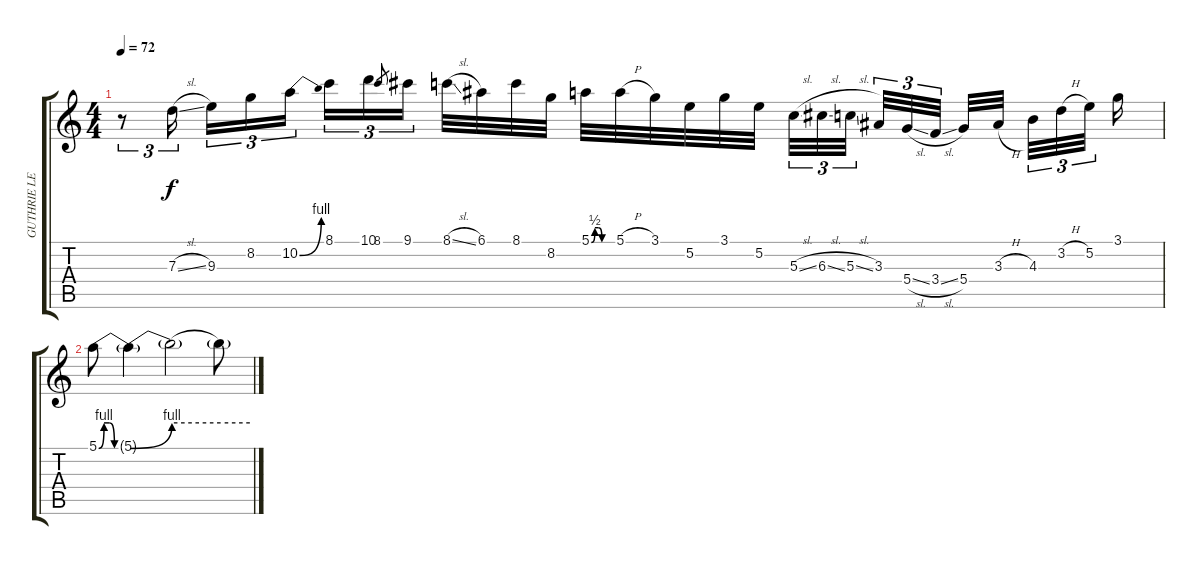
\track ("GUTHRIE LEAD" "GUTHRIE LE") {instrument electricguitarjazz}
\staff {score tabs}
\tuning (E4 B3 G3 D3 A2 E2) {hide}
\ts (4 4)
\tempo 72
\clef g2
\ks c
r.8{tu (3 2) dy f} 7.3{sl}.16{tu (3 2) beam splitsecondary} 9.3.16{tu (3 2)} 8.2.16{tu (3 2)} 10.2{be (bend 0 0 60 4)}.16{tu (3 2)} 8.1.16{tu (3 2)} 10.1.16{tu (3 2)} 8.1.8{gr} 9.1.16{tu (3 2) beam splitsecondary} 8.1{sl}.32 6.1.32 8.1.32 8.2.32 5.1{be (custom 0 0 10 2 20 2 30 0 60 0)}.32 5.1{h}.32 3.1.32 5.2.32 3.1.32 5.2.32{beam splitsecondary} 5.3{sl}.32{tu (3 2)} 6.3{sl}.32{tu (3 2)} 5.3{sl}.32{tu (3 2)} 3.3.32{tu (3 2)} 5.4{sl}.32{tu (3 2)} 3.4{sl}.32{tu (3 2) beam splitsecondary} 5.4.32 3.3{h}.32{beam splitsecondary} 4.3.32{tu (3 2)} 3.2{h}.32{tu (3 2)} 5.2.32{tu (3 2) beam splitsecondary} 3.1.16 |
5.1{be (custom 0 0 10 4 20 4 30 0 60 0)}.8 5.1{be (bend 0 0 60 4) t}.4 5.1{be (hold 0 4 60 4) t}.2 5.1{be (hold 0 4 60 4) t}.8
